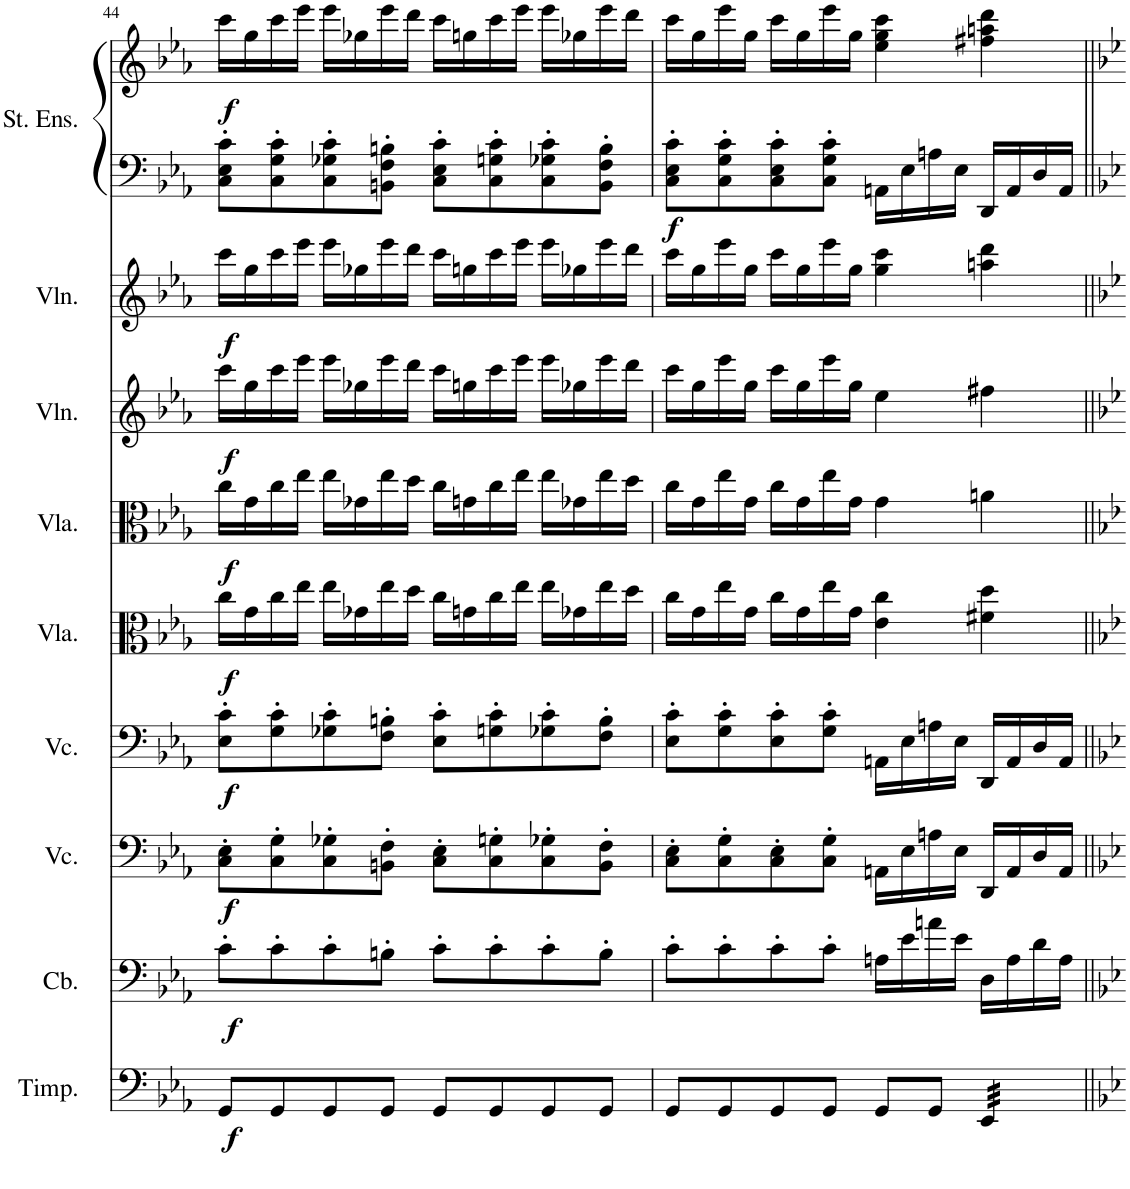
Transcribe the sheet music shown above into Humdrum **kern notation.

**kern	**dynam	**kern	**dynam	**kern	**dynam	**kern	**dynam	**kern	**dynam	**kern	**dynam	**kern	**dynam	**kern	**dynam	**kern	**kern	**dynam
*part9	*part9	*part8	*part8	*part7	*part7	*part6	*part6	*part5	*part5	*part4	*part4	*part3	*part3	*part2	*part2	*part1	*part1	*part1
*staff10	*staff10	*staff9	*staff9	*staff8	*staff8	*staff7	*staff7	*staff6	*staff6	*staff5	*staff5	*staff4	*staff4	*staff3	*staff3	*staff2	*staff1	*staff1/2
*I"Timpani	*	*I"Contrabass	*	*I"Cello 2	*	*I"Cello 1	*	*I"Viola 2	*	*I"Viola	*	*I"Violin 2	*	*I"Violin	*	*I"Strings	*	*
*I'Timp.	*	*I'Cb.	*	*	*	*	*	*I'Vla.	*	*I'Vla.	*	*I'Vln.	*	*I'Vln.	*	*	*	*
!!LO:PB:g=z
*clefF4	*	*clefF4	*	*clefF4	*	*clefF4	*	*clefC3	*	*clefC3	*	*clefG2	*	*clefG2	*	*clefF4	*clefG2	*
*	*	*Trd7c12	*	*	*	*	*	*	*	*	*	*	*	*	*	*	*	*
*k[b-e-a-]	*	*k[b-e-a-]	*	*k[b-e-a-]	*	*k[b-e-a-]	*	*k[b-e-a-]	*	*k[b-e-a-]	*	*k[b-e-a-]	*	*k[b-e-a-]	*	*k[b-e-a-]	*k[b-e-a-]	*
*M4/4	*	*M4/4	*	*M4/4	*	*M4/4	*	*M4/4	*	*M4/4	*	*M4/4	*	*M4/4	*	*M4/4	*M4/4	*
=44	=44	=44	=44	=44	=44	=44	=44	=44	=44	=44	=44	=44	=44	=44	=44	=44	=44	=44
!	!LO:DY:b	!	!LO:DY:b	!	!LO:DY:b	!	!LO:DY:b	!	!LO:DY:b	!	!LO:DY:b	!	!LO:DY:b	!	!LO:DY:b	!	!	!LO:DY:b
8GG/L	f	8c'\L	f	8C\' 8E-\'L	f	8E-\' 8c\'L	f	16cc\LL	f	16cc\LL	f	16ccc\LL	f	16ccc\LL	f	8C\' 8E-\' 8c\'L	16ccc\LL	f
.	.	.	.	.	.	.	.	16g\	.	16g\	.	16gg\	.	16gg\	.	.	16gg\	.
8GG/	.	8c'\	.	8C\' 8G\'	.	8G\' 8c\'	.	16cc\	.	16cc\	.	16ccc\	.	16ccc\	.	8C\' 8G\' 8c\'	16ccc\	.
.	.	.	.	.	.	.	.	16ee-\JJ	.	16ee-\JJ	.	16eee-\JJ	.	16eee-\JJ	.	.	16eee-\JJ	.
8GG/	.	8c'\	.	8C\' 8G-X\'	.	8G-X\' 8c\'	.	16ee-\LL	.	16ee-\LL	.	16eee-\LL	.	16eee-\LL	.	8C\' 8G-X\' 8c\'	16eee-\LL	.
.	.	.	.	.	.	.	.	16g-X\	.	16g-X\	.	16gg-X\	.	16gg-X\	.	.	16gg-X\	.
8GG/J	.	8Bn'\J	.	8BBn\' 8F\'J	.	8F\' 8Bn\'J	.	16ee-\	.	16ee-\	.	16eee-\	.	16eee-\	.	8BBn\' 8F\' 8Bn\'J	16eee-\	.
.	.	.	.	.	.	.	.	16dd\JJ	.	16dd\JJ	.	16ddd\JJ	.	16ddd\JJ	.	.	16ddd\JJ	.
8GG/L	.	8c'\L	.	8C\' 8E-\'L	.	8E-\' 8c\'L	.	16cc\LL	.	16cc\LL	.	16ccc\LL	.	16ccc\LL	.	8C\' 8E-\' 8c\'L	16ccc\LL	.
.	.	.	.	.	.	.	.	16gn\	.	16gn\	.	16ggn\	.	16ggn\	.	.	16ggn\	.
8GG/	.	8c'\	.	8C\' 8Gn\'	.	8Gn\' 8c\'	.	16cc\	.	16cc\	.	16ccc\	.	16ccc\	.	8C\' 8Gn\' 8c\'	16ccc\	.
.	.	.	.	.	.	.	.	16ee-\JJ	.	16ee-\JJ	.	16eee-\JJ	.	16eee-\JJ	.	.	16eee-\JJ	.
8GG/	.	8c'\	.	8C\' 8G-X\'	.	8G-X\' 8c\'	.	16ee-\LL	.	16ee-\LL	.	16eee-\LL	.	16eee-\LL	.	8C\' 8G-X\' 8c\'	16eee-\LL	.
.	.	.	.	.	.	.	.	16g-X\	.	16g-X\	.	16gg-X\	.	16gg-X\	.	.	16gg-X\	.
8GG/J	.	8B'\J	.	8BB\' 8F\'J	.	8F\' 8B\'J	.	16ee-\	.	16ee-\	.	16eee-\	.	16eee-\	.	8BB\' 8F\' 8B\'J	16eee-\	.
.	.	.	.	.	.	.	.	16dd\JJ	.	16dd\JJ	.	16ddd\JJ	.	16ddd\JJ	.	.	16ddd\JJ	.
=45	=45	=45	=45	=45	=45	=45	=45	=45	=45	=45	=45	=45	=45	=45	=45	=45	=45	=45
!	!	!	!	!	!	!	!	!	!	!	!	!	!	!	!	!	!	!LO:DY:b=2
8GG/L	.	8c'\L	.	8C\' 8E-\'L	.	8E-\' 8c\'L	.	16cc\LL	.	16cc\LL	.	16ccc\LL	.	16ccc\LL	.	8C\' 8E-\' 8c\'L	16ccc\LL	f
.	.	.	.	.	.	.	.	16g\	.	16g\	.	16gg\	.	16gg\	.	.	16gg\	.
8GG/	.	8c'\	.	8C\' 8G\'	.	8G\' 8c\'	.	16ee-\	.	16ee-\	.	16eee-\	.	16eee-\	.	8C\' 8G\' 8c\'	16eee-\	.
.	.	.	.	.	.	.	.	16g\JJ	.	16g\JJ	.	16gg\JJ	.	16gg\JJ	.	.	16gg\JJ	.
8GG/	.	8c'\	.	8C\' 8E-\'	.	8E-\' 8c\'	.	16cc\LL	.	16cc\LL	.	16ccc\LL	.	16ccc\LL	.	8C\' 8E-\' 8c\'	16ccc\LL	.
.	.	.	.	.	.	.	.	16g\	.	16g\	.	16gg\	.	16gg\	.	.	16gg\	.
8GG/J	.	8c'\J	.	8C\' 8G\'J	.	8G\' 8c\'J	.	16ee-\	.	16ee-\	.	16eee-\	.	16eee-\	.	8C\' 8G\' 8c\'J	16eee-\	.
.	.	.	.	.	.	.	.	16g\JJ	.	16g\JJ	.	16gg\JJ	.	16gg\JJ	.	.	16gg\JJ	.
8GG/L	.	16An\LL	.	16AAn\LL	.	16AAn\LL	.	4e-\ 4cc\	.	4g\	.	4ee-\	.	4gg\ 4ccc\	.	16AAn\LL	4ee-\ 4gg\ 4ccc\	.
.	.	16e-\	.	16E-\	.	16E-\	.	.	.	.	.	.	.	.	.	16E-\	.	.
8GG/J	.	16an\	.	16An\	.	16An\	.	.	.	.	.	.	.	.	.	16An\	.	.
.	.	16e-\JJ	.	16E-\JJ	.	16E-\JJ	.	.	.	.	.	.	.	.	.	16E-\JJ	.	.
*tremolo	*	*	*	*	*	*	*	*	*	*	*	*	*	*	*	*	*	*
32EE-/LLL	.	16D\LL	.	16DD/LL	.	16DD/LL	.	4f#X\ 4dd\	.	4an\	.	4ff#X\	.	4aan\ 4ddd\	.	16DD/LL	4ff#X\ 4aan\ 4ddd\	.
32EE-/	.	.	.	.	.	.	.	.	.	.	.	.	.	.	.	.	.	.
32EE-/	.	16A\	.	16AA/	.	16AA/	.	.	.	.	.	.	.	.	.	16AA/	.	.
32EE-/	.	.	.	.	.	.	.	.	.	.	.	.	.	.	.	.	.	.
32EE-/	.	16d\	.	16D/	.	16D/	.	.	.	.	.	.	.	.	.	16D/	.	.
32EE-/	.	.	.	.	.	.	.	.	.	.	.	.	.	.	.	.	.	.
32EE-/	.	16A\JJ	.	16AA/JJ	.	16AA/JJ	.	.	.	.	.	.	.	.	.	16AA/JJ	.	.
32EE-/JJJ	.	.	.	.	.	.	.	.	.	.	.	.	.	.	.	.	.	.
*Xtremolo	*	*	*	*	*	*	*	*	*	*	*	*	*	*	*	*	*	*
=||	=||	=||	=||	=||	=||	=||	=||	=||	=||	=||	=||	=||	=||	=||	=||	=||	=||	=||
*-	*-	*-	*-	*-	*-	*-	*-	*-	*-	*-	*-	*-	*-	*-	*-	*-	*-	*-
